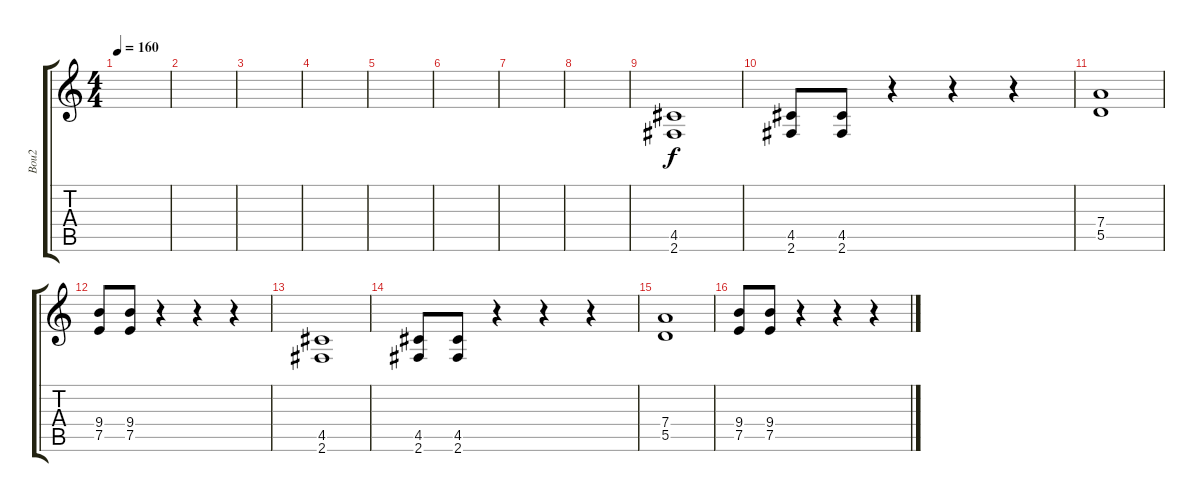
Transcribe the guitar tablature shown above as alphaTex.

\track ("Bou2" "Bou2") {instrument distortionguitar}
\staff {score tabs}
\tuning (E4 B3 G3 D3 A2 E2) {hide}
\ts (4 4)
\tempo 160
\clef g2
\ks c
|
|
|
|
|
|
|
|
(4.5 2.6).1 |
(4.5 2.6).8 (4.5 2.6).8 r.4 r.4 r.4 |
(7.4 5.5).1 |
(9.4 7.5).8 (9.4 7.5).8 r.4 r.4 r.4 |
(4.5 2.6).1 |
(4.5 2.6).8 (4.5 2.6).8 r.4 r.4 r.4 |
(7.4 5.5).1 |
(9.4 7.5).8 (9.4 7.5).8 r.4 r.4 r.4
